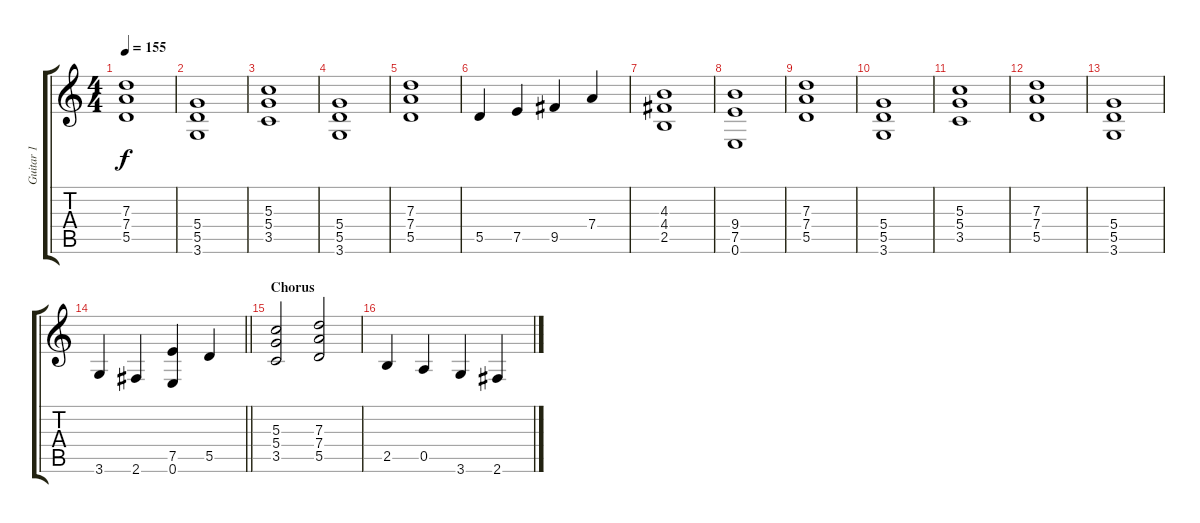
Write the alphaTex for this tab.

\track ("Guitar 1" "Guitar 1") {instrument distortionguitar}
\staff {score tabs}
\tuning (E4 B3 G3 D3 A2 E2) {hide}
\ts (4 4)
\tempo 155
\clef g2
\ks c
(7.3 7.4 5.5).1{dy f} |
(5.4 5.5 3.6).1 |
(5.3 5.4 3.5).1 |
(5.4 5.5 3.6).1 |
(7.3 7.4 5.5).1 |
5.5.4 7.5.4 9.5.4 7.4.4 |
(4.3 4.4 2.5).1 |
(9.4 7.5 0.6).1 |
(7.3 7.4 5.5).1 |
(5.4 5.5 3.6).1 |
(5.3 5.4 3.5).1 |
(7.3 7.4 5.5).1 |
(5.4 5.5 3.6).1 |
\barLineRight lightlight
3.6.4 2.6.4 (7.5 0.6).4 5.5.4 |
\section ("" "Chorus")
(5.3 5.4 3.5).2 (7.3 7.4 5.5).2 |
2.5.4 0.5.4 3.6.4 2.6.4
